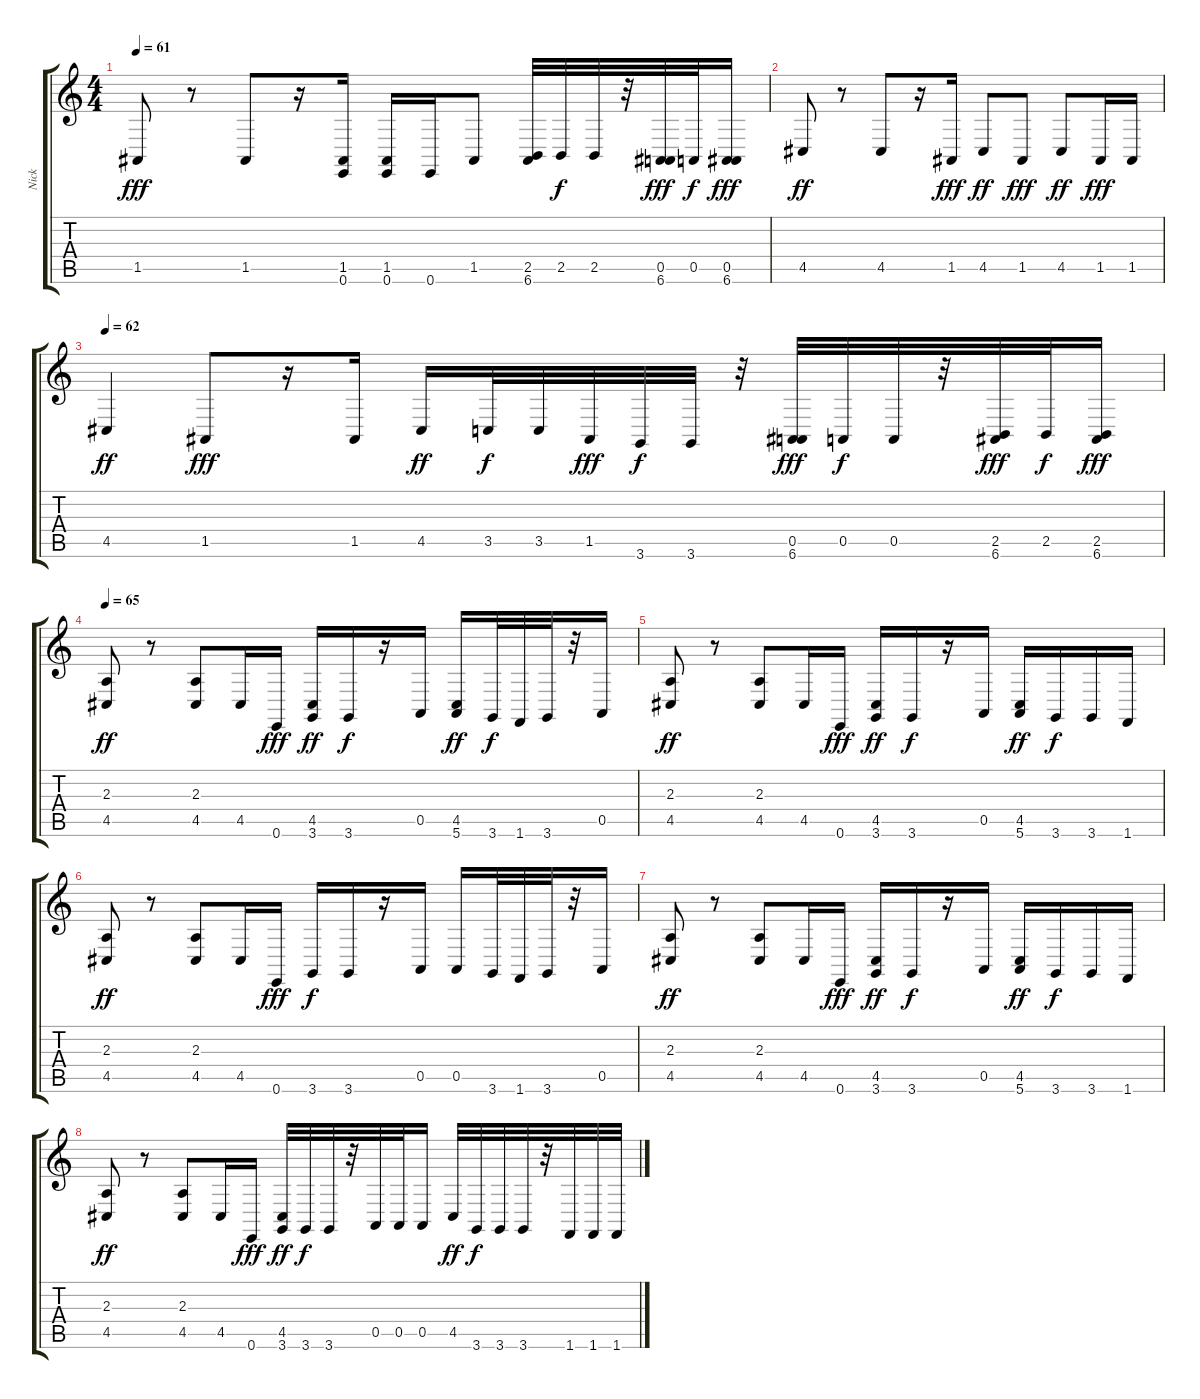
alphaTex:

\track ("Nick" "Nick") {instrument acousticgrandpiano}
\staff {score tabs}
\tuning (E4 B3 G3 D3 A2 E2) {hide}
\ts (4 4)
\tempo 61
\clef g2
\ks c
1.5.8{dy fff} r.8 1.5.8{volume 14} r.16 (1.5 0.6).16 (1.5 0.6).16 0.6.16 1.5.8 (2.5 6.6).32 2.5.32{dy f} 2.5.32 r.32 (0.5 6.6).32{dy fff} 0.5.32{dy f} (0.5 6.6).16{dy fff} |
4.5.8{dy ff} r.8 4.5.8 r.16 1.5.16{dy fff} 4.5.8{dy ff} 1.5.8{dy fff} 4.5.8{dy ff} 1.5.16{dy fff} 1.5.16 |
\tempo 62
4.5.4{dy ff} 1.5.8{dy fff} r.16 1.5.16 4.5.16{dy ff} 3.5.32{dy f} 3.5.32 1.5.32{dy fff} 3.6.32{dy f} 3.6.32 r.32 (0.5 6.6).32{dy fff} 0.5.32{dy f} 0.5.32 r.32 (2.5 6.6).32{dy fff} 2.5.32{dy f} (2.5 6.6).16{dy fff} |
\tempo 65
(2.3 4.5).8{dy ff volume 15} r.8 (2.3 4.5).8 4.5.16 0.6.16{dy fff} (4.5 3.6).16{dy ff} 3.6.16{dy f} r.16 0.5.16 (4.5 5.6).16{dy ff volume 16} 3.6.32{dy f} 1.6.32 3.6.32 r.32 0.5.16 |
(2.3 4.5).8{dy ff} r.8 (2.3 4.5).8 4.5.16 0.6.16{dy fff} (4.5 3.6).16{dy ff} 3.6.16{dy f} r.16 0.5.16 (4.5 5.6).16{dy ff} 3.6.16{dy f} 3.6.16 1.6.16 |
(2.3 4.5).8{dy ff} r.8 (2.3 4.5).8 4.5.16 0.6.16{dy fff} 3.6.16{dy f} 3.6.16 r.16 0.5.16 0.5.16 3.6.32 1.6.32 3.6.32 r.32 0.5.16 |
(2.3 4.5).8{dy ff} r.8 (2.3 4.5).8 4.5.16 0.6.16{dy fff} (4.5 3.6).16{dy ff} 3.6.16{dy f} r.16 0.5.16 (4.5 5.6).16{dy ff} 3.6.16{dy f} 3.6.16 1.6.16 |
(2.3 4.5).8{dy ff} r.8 (2.3 4.5).8 4.5.16 0.6.16{dy fff} (4.5 3.6).32{dy ff} 3.6.32{dy f} 3.6.32 r.32 0.5.32 0.5.32 0.5.16 4.5.32{dy ff} 3.6.32{dy f} 3.6.32 3.6.32 r.32 1.6.32 1.6.32 1.6.32
